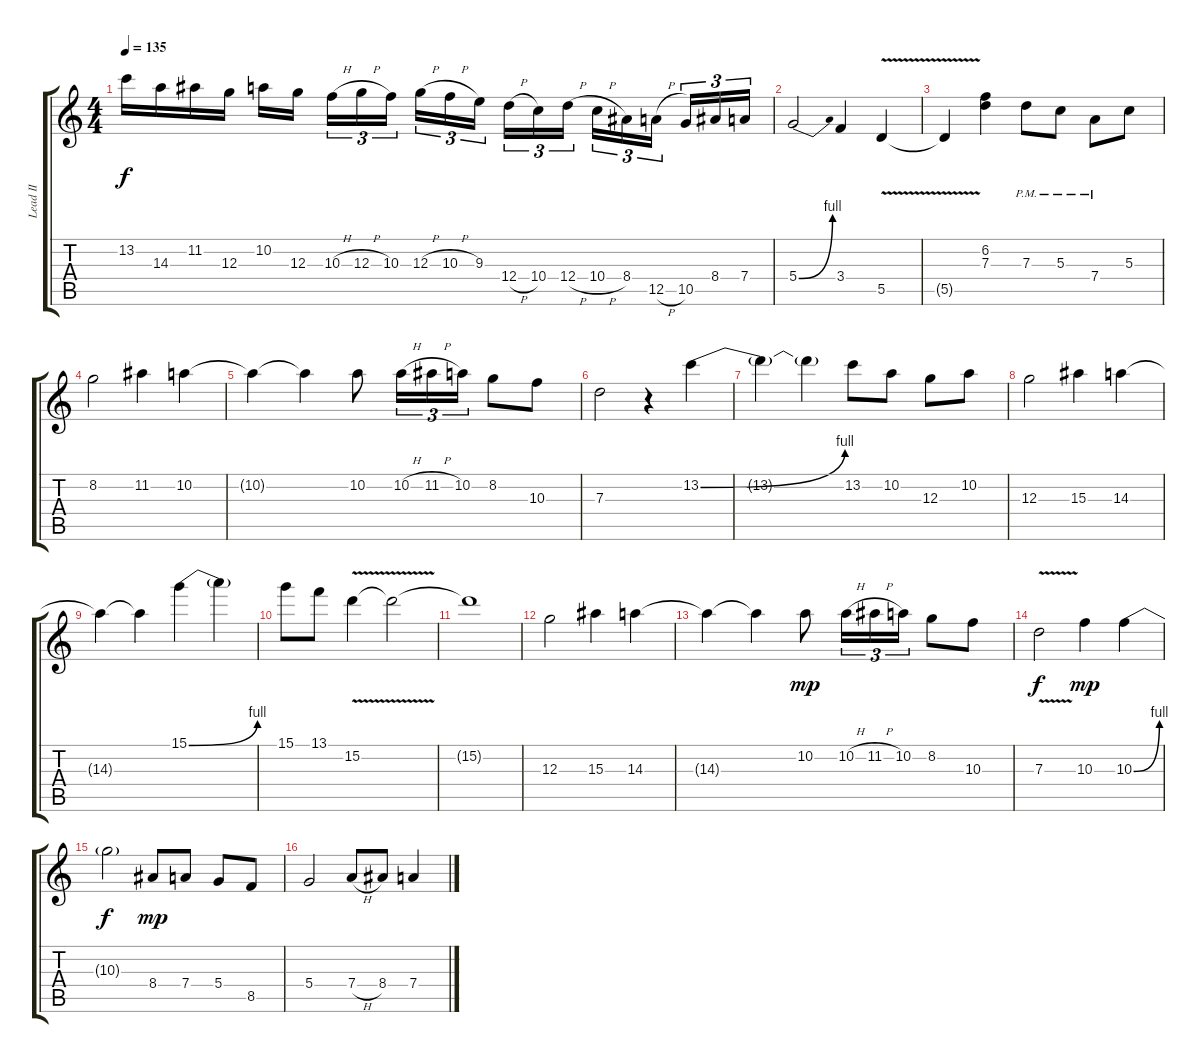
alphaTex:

\track ("Lead II" "Lead II") {instrument distortionguitar}
\staff {score tabs}
\tuning (E4 B3 G3 D3 A2 E2) {hide}
\ts (4 4)
\tempo 135
\clef g2
\ks c
13.2.16{dy f} 14.3.16 11.2.16 12.3.16 10.2.16 12.3.16{beam splitsecondary} 10.3{h}.16{tu (3 2)} 12.3{h}.16{tu (3 2)} 10.3.16{tu (3 2)} 12.3{h}.16{tu (3 2)} 10.3{h}.16{tu (3 2)} 9.3.16{tu (3 2) beam splitsecondary} 12.4{h}.16{tu (3 2)} 10.4.16{tu (3 2)} 12.4{h}.16{tu (3 2)} 10.4{h}.16{tu (3 2)} 8.4.16{tu (3 2)} 12.5{h}.16{tu (3 2) beam splitsecondary} 10.5.16{tu (3 2)} 8.4.16{tu (3 2)} 7.4.16{tu (3 2)} |
5.4{be (bend 0 0 60 4)}.2 3.4.4 5.5{v}.4 |
5.5{t}.4 (6.2 7.3).4 7.3{pm}.8 5.3{pm}.8 7.4{pm}.8 5.3.8 |
8.2.2 11.2.4 10.2.4 |
10.2{t}.4 10.2{t}.4 10.2.8 10.2{h}.16{tu (3 2)} 11.2{h}.16{tu (3 2)} 10.2.16{tu (3 2)} 8.2.8 10.3.8 |
7.3.2 r.4 13.2{be (bend 0 0 60 4)}.4 |
13.2{t}.4 13.2{t}.4 13.2.8 10.2.8 12.3.8 10.2.8 |
12.3.2 15.3.4 14.3.4 |
14.3{t}.4 14.3{t}.4 15.1{be (bend 0 0 60 4)}.4 15.1{t}.4 |
15.1.8 13.1.8 15.2{v}.4 15.2{t}.2 |
15.2{t}.1 |
12.3.2 15.3.4 14.3.4 |
14.3{t}.4 14.3{t}.4 10.2.8{dy mp} 10.2{h}.16{tu (3 2)} 11.2{h}.16{tu (3 2)} 10.2.16{tu (3 2)} 8.2.8 10.3.8 |
7.3{v}.2{dy f} 10.3.4{dy mp} 10.3{be (bend 0 0 60 4)}.4 |
10.3{t}.2{dy f} 8.4.8{dy mp} 7.4.8 5.4.8 8.5.8 |
5.4.2 7.4{h}.8 8.4.8 7.4.4
